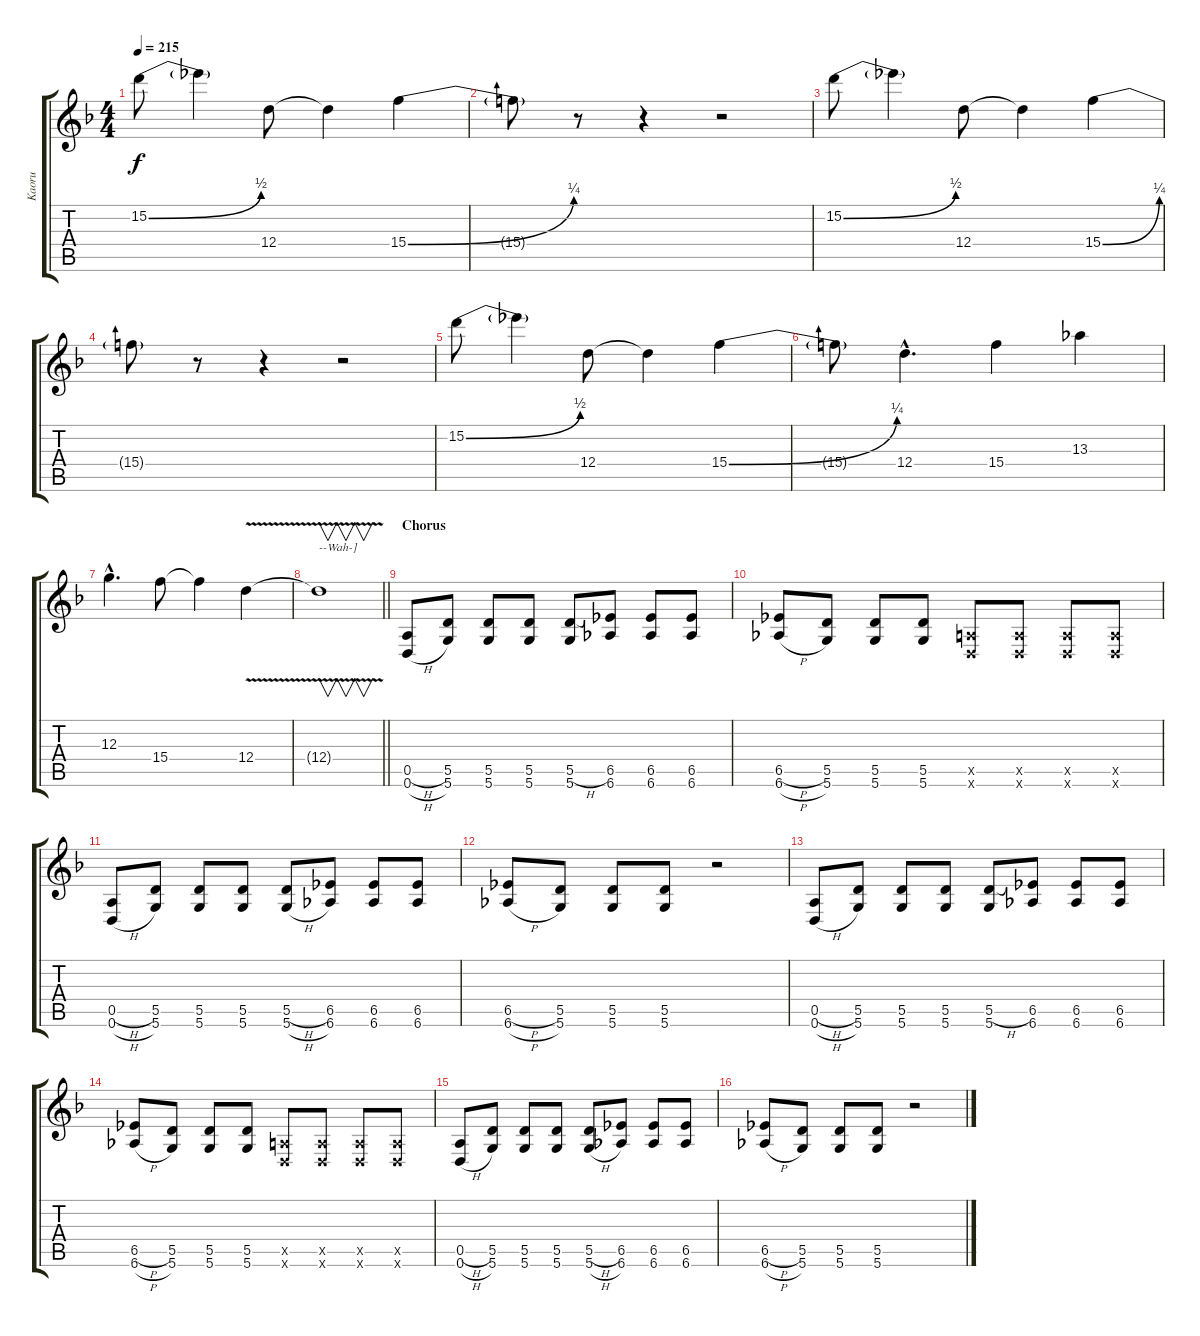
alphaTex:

\track ("Kaoru" "Kaoru") {instrument overdrivenguitar}
\staff {score tabs}
\tuning (E4 B3 G3 D3 A2 D2) {hide}
\ts (4 4)
\tempo 215
\clef g2
\ks f
15.2{be (bend 0 0 60 2)}.8{dy f} 15.2{t}.4 12.4.8 12.4{t}.4 15.4{be (bend 0 0 60 1)}.4 |
15.4{t}.8 r.8 r.4 r.2 |
15.2{be (bend 0 0 60 2)}.8 15.2{t}.4 12.4.8 12.4{t}.4 15.4{be (bend 0 0 60 1)}.4 |
15.4{t}.8 r.8 r.4 r.2 |
15.2{be (bend 0 0 60 2)}.8 15.2{t}.4 12.4.8 12.4{t}.4 15.4{be (bend 0 0 60 1)}.4 |
15.4{t}.8 12.4{hac}.4{d} 15.4.4 13.3.4 |
12.3{hac}.4{d} 15.4.8 15.4{t}.4 12.4{v}.4 |
\barLineRight lightlight
12.4{t}.1{v txt "--Wah-]"} |
\section ("" "Chorus")
(0.5{h} 0.6{h}).8 (5.5 5.6).8 (5.5 5.6).8 (5.5 5.6).8 (5.5{h} 5.6).8 (6.5 6.6).8 (6.5 6.6).8 (6.5 6.6).8 |
(6.5{h} 6.6{h}).8 (5.5 5.6).8 (5.5 5.6).8 (5.5 5.6).8 (0.5{x} 0.6{x}).8 (0.5{x} 0.6{x}).8 (0.5{x} 0.6{x}).8 (0.5{x} 0.6{x}).8 |
(0.5{h} 0.6{h}).8 (5.5 5.6).8 (5.5 5.6).8 (5.5 5.6).8 (5.5{h} 5.6{h}).8 (6.5 6.6).8 (6.5 6.6).8 (6.5 6.6).8 |
(6.5{h} 6.6{h}).8 (5.5 5.6).8 (5.5 5.6).8 (5.5 5.6).8 r.2 |
(0.5{h} 0.6{h}).8 (5.5 5.6).8 (5.5 5.6).8 (5.5 5.6).8 (5.5{h} 5.6).8 (6.5 6.6).8 (6.5 6.6).8 (6.5 6.6).8 |
(6.5{h} 6.6{h}).8 (5.5 5.6).8 (5.5 5.6).8 (5.5 5.6).8 (0.5{x} 0.6{x}).8 (0.5{x} 0.6{x}).8 (0.5{x} 0.6{x}).8 (0.5{x} 0.6{x}).8 |
(0.5{h} 0.6{h}).8 (5.5 5.6).8 (5.5 5.6).8 (5.5 5.6).8 (5.5{h} 5.6{h}).8 (6.5 6.6).8 (6.5 6.6).8 (6.5 6.6).8 |
(6.5{h} 6.6{h}).8 (5.5 5.6).8 (5.5 5.6).8 (5.5 5.6).8 r.2
